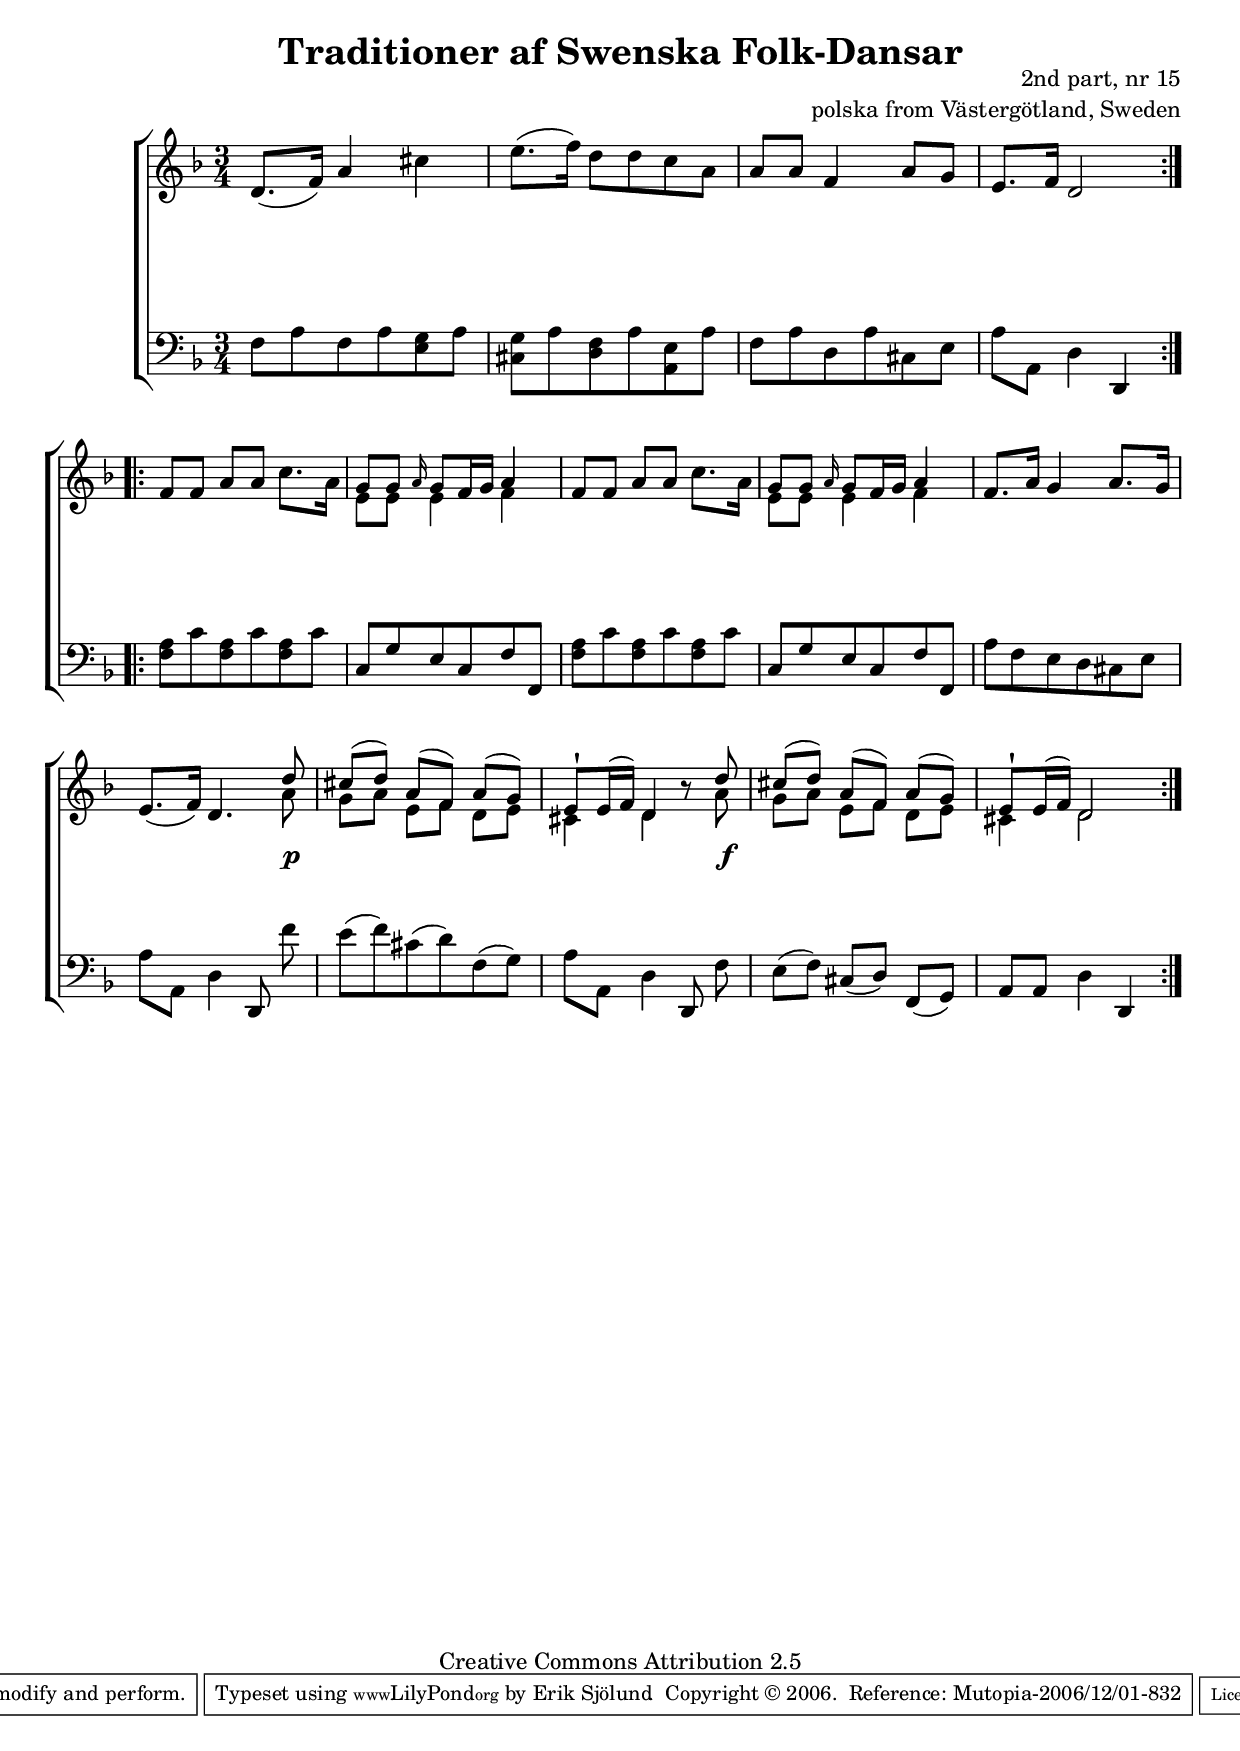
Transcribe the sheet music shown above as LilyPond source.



\header {
    title = "Traditioner af Swenska Folk-Dansar"
    opus = \markup {
         \column  {
          \right-align  "2nd part, nr 15"
   \right-align "polska from Västergötland, Sweden" 
}
 } 
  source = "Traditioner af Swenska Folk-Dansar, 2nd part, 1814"



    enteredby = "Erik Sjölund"
				% mutopia headers.

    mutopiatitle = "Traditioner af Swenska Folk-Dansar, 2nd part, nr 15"

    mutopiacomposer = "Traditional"
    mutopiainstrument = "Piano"
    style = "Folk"
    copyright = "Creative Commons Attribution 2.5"
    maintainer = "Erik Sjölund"
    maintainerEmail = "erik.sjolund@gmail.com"




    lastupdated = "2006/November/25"
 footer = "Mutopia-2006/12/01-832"
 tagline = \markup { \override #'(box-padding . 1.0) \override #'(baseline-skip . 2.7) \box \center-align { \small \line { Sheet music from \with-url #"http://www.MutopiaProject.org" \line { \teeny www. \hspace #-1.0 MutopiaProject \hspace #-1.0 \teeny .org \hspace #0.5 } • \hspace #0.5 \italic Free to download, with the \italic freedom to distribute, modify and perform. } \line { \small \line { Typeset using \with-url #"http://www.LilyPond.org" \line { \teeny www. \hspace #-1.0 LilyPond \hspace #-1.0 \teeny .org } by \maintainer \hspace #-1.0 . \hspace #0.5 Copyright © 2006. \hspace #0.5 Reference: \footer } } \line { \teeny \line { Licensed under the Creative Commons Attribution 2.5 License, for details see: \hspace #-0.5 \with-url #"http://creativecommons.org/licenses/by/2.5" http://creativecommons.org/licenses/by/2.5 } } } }
  }




     \version "2.8.5"









global={
  \key d \minor
  \time 3/4
}
    
upper = {
  \global
  \repeat volta 2 
{	d'8.( f'16) a'4 cis'' |
	e''8.( f''16) d''8 d'' c'' a' |
	a' a' f'4 a'8 g' |
	e'8. f'16 d'2 |

  }
  \repeat volta 2 {
	f'8 f' a' a' c''8. a'16 |
	<< { g'8 g'     \grace  a'16  g'8 f'16 g' a'4 } \\ { e'8 e'8 e'4 f'4 } >>  |
	f'8 f' a' a' c''8. a'16 |
	<< { g'8 g'     \grace  a'16  g'8 f'16 g' a'4 } \\ { e'8 e'8 e'4 f'4 } >>  |




	f'8. a'16 g'4 a'8. g'16 |
	e'8.( f'16) d'4.  << { d''8 } \\ {  a'8 } >> |

<< { 	cis''([ d'')] a'([ f')] a'([ g')] } \\ { g'8[ a'8] e'8[ f'8] d'8[ e'8] } >> |
<< { 	e' \staccatissimo  e'16( f') d'4 } \\ {  cis'4 d'4 } >> r8 << { d''8 } \\  { a'8 } >>  
<< { 	cis''([ d'')] a'([ f')] a'([ g')] } \\ { g'8[ a'8] e'8[ f'8] d'8[ e'8] } >> |

<< { 	e' \staccatissimo  e'16( f') d'2 } \\ {  cis'4 d'2 } >> 
  
  }
}

lower = {
  \global \clef bass
  \repeat volta 2 
{	f8 a f a <e g> a |
	<cis g> a <d f> a <a, e> a |
	f a d a cis e |
	a a, d4 d, |

  }
  \repeat volta 2 {


	<f a>8 c' <f a> c' <f a> c' |
	c g e c f f, |

	<f a>8 c' <f a> c' <f a> c' |
	c g e c f f, |


	a f e d cis e |
	a a, d4 d,8\noBeam f' |


	e'( f') cis'( d') f( g)    |
	a a, d4 d,8\noBeam f |
      e8([ f8)] cis([ d)] f,([ g,)] 
 a,8 a,8 d4 d,4

  }
}
    
dynamics = { 
  \repeat volta 2 { s2.*4 }
  \repeat volta 2 { s2. s2 _\markup { \small \transparent "c"  \null  }    s4  s2.*3 s2 s8 s8 \p s2. s2  s8    s8 \f s2.*2 }
}
  



\score {
  \new PianoStaff \with{systemStartDelimiter = #'SystemStartBracket } <<
    \new Staff = "upper" \upper
    \new Dynamics = "dynamics" \dynamics
    \new Staff = "lower" <<
      \clef bass
      \lower
    >>
  >>

  \layout {
    \context {
      \type "Engraver_group"
      \name Dynamics
      \alias Voice % So that \cresc works, for example.
      \consists "Output_property_engraver"
%      \override VerticalAxisGroup #'minimum-Y-extent = #'(-1 . 1)
      \consists "Piano_pedal_engraver"
      \consists "Script_engraver"
      \consists "Dynamic_engraver"
      \consists "Text_engraver"
      \override TextScript #'font-size = #2
      \override TextScript #'font-shape = #'italic

      \override DynamicText #'extra-offset = #'(0 . 2.5)
      \override Hairpin #'extra-offset = #'(0 . 2.5)


      \consists "Skip_event_swallow_translator"
      \consists "Axis_group_engraver"
    }
    \context {\Score \remove "Bar_number_engraver"}
    \context {
      \PianoStaff
      \accepts Dynamics
   \override VerticalAlignment #'forced-distance = #7
  \override SpanBar #'transparent = ##t

    }
  }
}

          


mididynamics = { \dynamics } 
midiupper = { \upper }
midilower = { \lower }

          




\score {
  \unfoldRepeats
  \new PianoStaff <<
    \new Staff = "upper" <<  \midiupper  \mididynamics >>
    \new Staff = "lower" <<  \midilower  \mididynamics >>
  >>
  \midi {
    \context {
      \type "Performer_group"
      \name Dynamics
      \consists "Piano_pedal_performer"
    }
    \context {
      \PianoStaff
      \accepts Dynamics
    }
 \tempo 4=70    
  }
}






  



